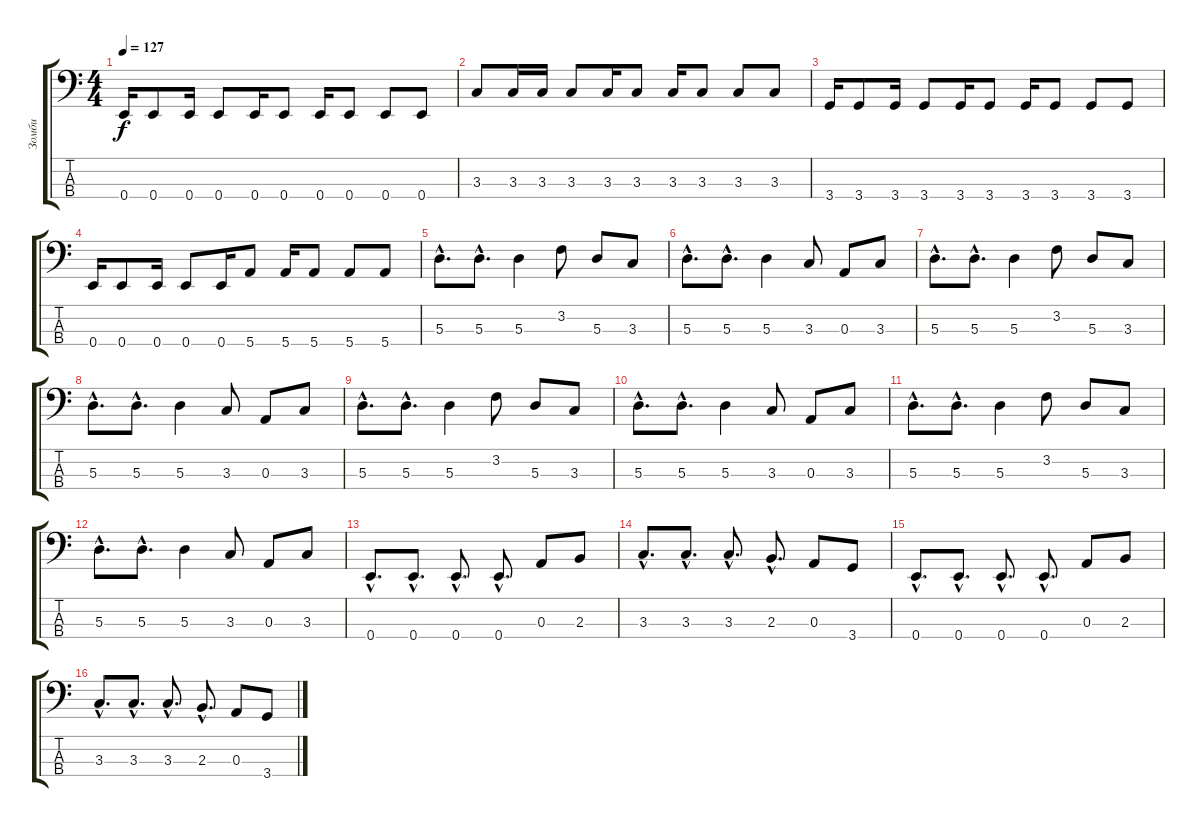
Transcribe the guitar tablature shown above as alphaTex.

\track ("Зомби" "Зомби") {instrument electricbasspick}
\staff {score tabs}
\tuning (G2 D2 A1 E1) {hide}
\ts (4 4)
\tempo 127
\clef f4
\ks c
0.4.16{dy f} 0.4.8 0.4.16 0.4.8 0.4.16 0.4.8 0.4.16 0.4.8 0.4.8 0.4.8 |
3.3.8 3.3.16 3.3.16 3.3.8 3.3.16 3.3.8 3.3.16 3.3.8 3.3.8 3.3.8 |
3.4.16 3.4.8 3.4.16 3.4.8 3.4.16 3.4.8 3.4.16 3.4.8 3.4.8 3.4.8 |
0.4.16 0.4.8 0.4.16 0.4.8 0.4.16 5.4.8 5.4.16 5.4.8 5.4.8 5.4.8 |
5.3{hac}.8{d} 5.3{hac}.8{d} 5.3.4 3.2.8 5.3.8 3.3.8 |
5.3{hac}.8{d} 5.3{hac}.8{d} 5.3.4 3.3.8 0.3.8 3.3.8 |
5.3{hac}.8{d} 5.3{hac}.8{d} 5.3.4 3.2.8 5.3.8 3.3.8 |
5.3{hac}.8{d} 5.3{hac}.8{d} 5.3.4 3.3.8 0.3.8 3.3.8 |
5.3{hac}.8{d} 5.3{hac}.8{d} 5.3.4 3.2.8 5.3.8 3.3.8 |
5.3{hac}.8{d} 5.3{hac}.8{d} 5.3.4 3.3.8 0.3.8 3.3.8 |
5.3{hac}.8{d} 5.3{hac}.8{d} 5.3.4 3.2.8 5.3.8 3.3.8 |
5.3{hac}.8{d} 5.3{hac}.8{d} 5.3.4 3.3.8 0.3.8 3.3.8 |
0.4{hac}.8{d} 0.4{hac}.8{d} 0.4{hac}.8{d} 0.4{hac}.8{d} 0.3.8 2.3.8 |
3.3{hac}.8{d} 3.3{hac}.8{d} 3.3{hac}.8{d} 2.3{hac}.8{d} 0.3.8 3.4.8 |
0.4{hac}.8{d} 0.4{hac}.8{d} 0.4{hac}.8{d} 0.4{hac}.8{d} 0.3.8 2.3.8 |
3.3{hac}.8{d} 3.3{hac}.8{d} 3.3{hac}.8{d} 2.3{hac}.8{d} 0.3.8 3.4.8
